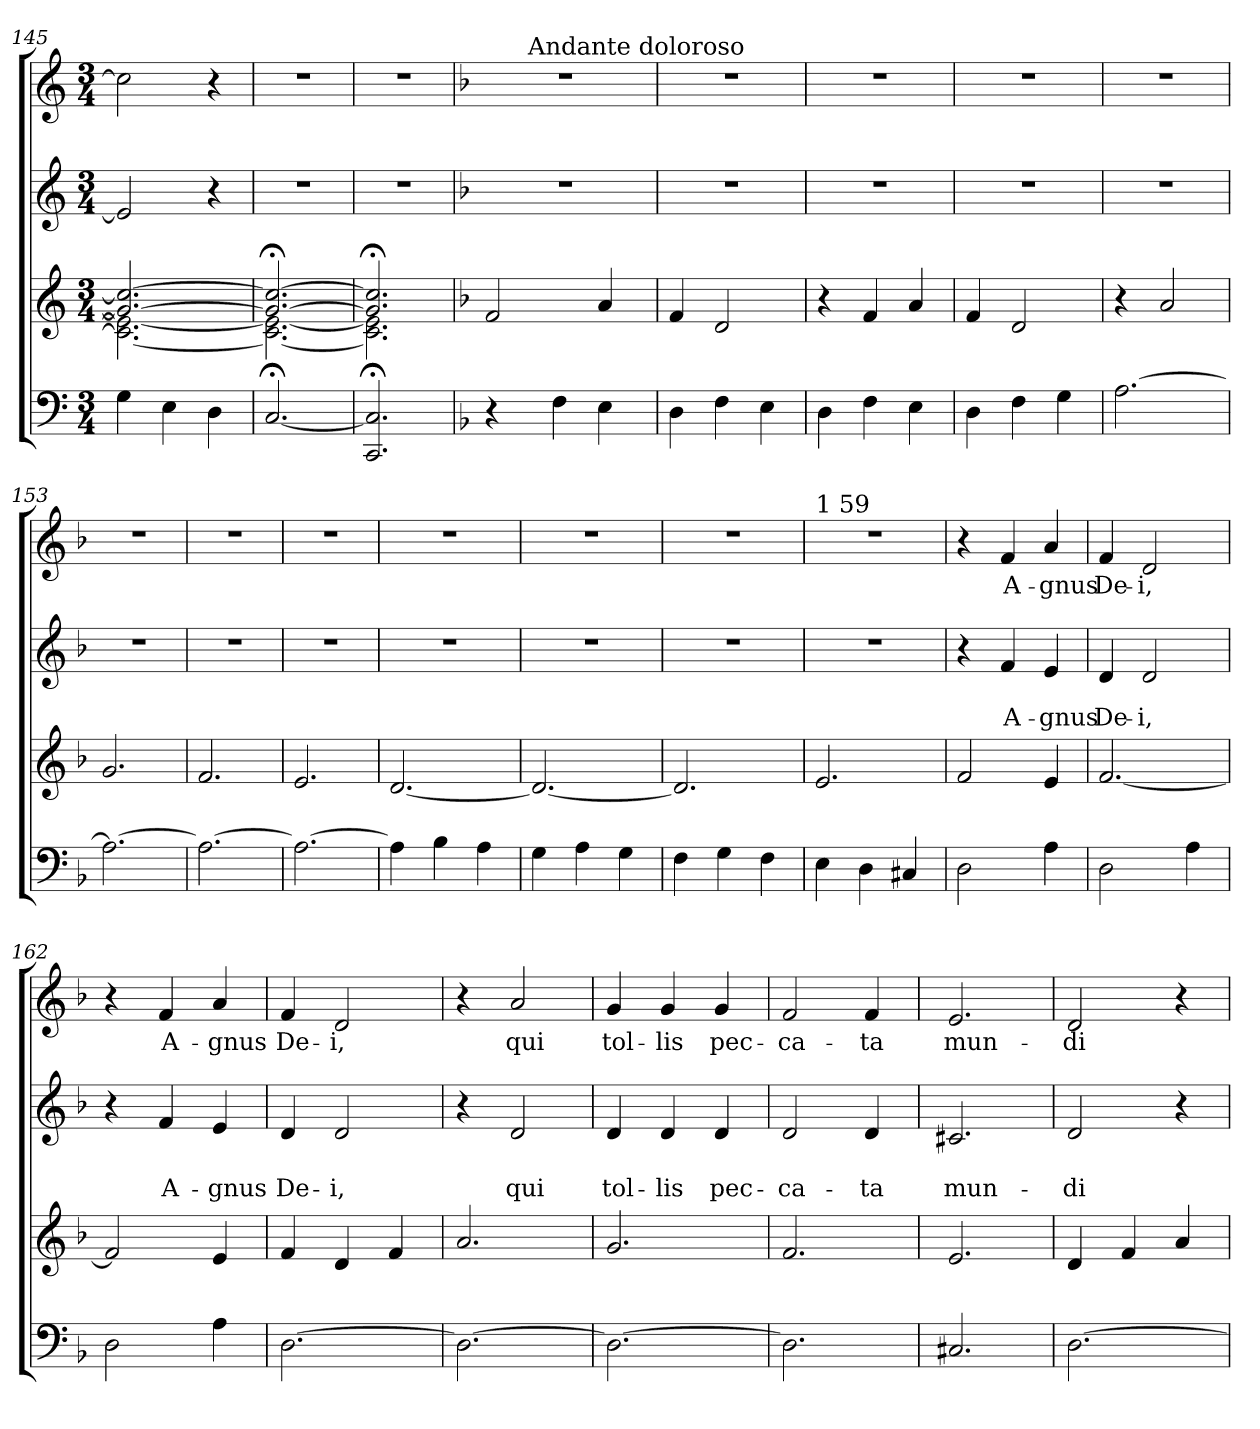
**kern	**kern	**kern	**text	**text	**kern	**text
*part3	*part3	*part2	*part2	*part2	*part1	*part1
*staff4	*staff3	*staff2	*staff2	*staff2	*staff1	*staff1
*clefF4	*clefG2	*clefG2	*	*	*clefG2	*
*k[]	*k[]	*k[]	*	*	*k[]	*
*C:	*C:	*C:	*	*	*C:	*
*M3/4	*M3/4	*M3/4	*	*	*M3/4	*
=145	=145	=145	=145	=145	=145	=145
*	*^	*	*	*	*	*
4G\	2.g/_ 2.cc/_	2.c\_ 2.e\_	2e/]	.	.	2cc\]	.
4E\	.	.	.	.	.	.	.
4D\	.	.	4r	.	.	4r	.
=146	=146	=146	=146	=146	=146	=146	=146
!	!	!	!LO:N:vis=1	!	!	!LO:N:vis=1	!
[>2.C;/	2.g/_;< 2.cc/_;<	2.c\_ 2.e\_	2.r	.	.	2.r	.
=147	=147	=147	=147	=147	=147	=147	=147
!	!	!	!LO:N:vis=1	!	!	!LO:N:vis=1	!
2.CC/; 2.C/];	2.g/];< 2.cc/];<	2.c\] 2.e\]	2.r	.	.	2.r	.
*	*v	*v	*	*	*	*	*
!!LO:PB:g=z
=148	=148	=148	=148	=148	=148	=148
*k[b-]	*k[b-]	*k[b-]	*	*	*k[b-]	*
*F:	*F:	*F:	*	*	*F:	*
*	*^	*	*	*	*	*
!	!LO:TX:a:t=Agnus Dei	!	!	!	!	!	!
!	!	!	!LO:N:vis=1	!	!	!LO:N:vis=1	!
*	*v	*v	*	*	*	*^	*
4r	2f/	2.r	.	.	2.r	8ryy	.
.	.	.	.	.	.	32ryy	.
!	!	!	!	!	!	!LO:TX:a:t=Andante doloroso	!
.	.	.	.	.	.	2ryy	.
4F\	.	.	.	.	.	.	.
4E\	4a/	.	.	.	.	.	.
.	.	.	.	.	.	16.ryy	.
=149	=149	=149	=149	=149	=149	=149	=149
!	!	!LO:N:vis=1	!	!	!LO:N:vis=1	!	!
*	*	*	*	*	*v	*v	*
4D\	4f/	2.r	.	.	2.r	.
4F\	2d/	.	.	.	.	.
4E\	.	.	.	.	.	.
=150	=150	=150	=150	=150	=150	=150
!	!	!LO:N:vis=1	!	!	!LO:N:vis=1	!
4D\	4r	2.r	.	.	2.r	.
4F\	4f/	.	.	.	.	.
4E\	4a/	.	.	.	.	.
=151	=151	=151	=151	=151	=151	=151
!	!	!LO:N:vis=1	!	!	!LO:N:vis=1	!
4D\	4f/	2.r	.	.	2.r	.
4F\	2d/	.	.	.	.	.
4G\	.	.	.	.	.	.
=152	=152	=152	=152	=152	=152	=152
!	!	!LO:N:vis=1	!	!	!LO:N:vis=1	!
[>2.A\	4r	2.r	.	.	2.r	.
.	2a/	.	.	.	.	.
=153	=153	=153	=153	=153	=153	=153
!	!	!LO:N:vis=1	!	!	!LO:N:vis=1	!
2.A\_	2.g/	2.r	.	.	2.r	.
=154	=154	=154	=154	=154	=154	=154
!	!	!LO:N:vis=1	!	!	!LO:N:vis=1	!
2.A\_	2.f/	2.r	.	.	2.r	.
=155	=155	=155	=155	=155	=155	=155
!	!	!LO:N:vis=1	!	!	!LO:N:vis=1	!
2.A\_	2.e/	2.r	.	.	2.r	.
=156	=156	=156	=156	=156	=156	=156
!	!	!LO:N:vis=1	!	!	!LO:N:vis=1	!
4A\]	[<2.d/	2.r	.	.	2.r	.
4B-\	.	.	.	.	.	.
4A\	.	.	.	.	.	.
=157	=157	=157	=157	=157	=157	=157
!	!	!LO:N:vis=1	!	!	!LO:N:vis=1	!
4G\	2.d/_	2.r	.	.	2.r	.
4A\	.	.	.	.	.	.
4G\	.	.	.	.	.	.
=158	=158	=158	=158	=158	=158	=158
!	!	!LO:N:vis=1	!	!	!LO:N:vis=1	!
4F\	2.d/]	2.r	.	.	2.r	.
4G\	.	.	.	.	.	.
4F\	.	.	.	.	.	.
!!LO:LB:g=z
=159	=159	=159	=159	=159	=159	=159
!	!	!	!	!	!LO:TX:a:t=1 59	!
!	!	!LO:N:vis=1	!	!	!LO:N:vis=1	!
4E\	2.e/	2.r	.	.	2.r	.
4D\	.	.	.	.	.	.
4C#X/	.	.	.	.	.	.
=160	=160	=160	=160	=160	=160	=160
2D\	2f/	4r	.	.	4r	.
!	!	!	!	!LO:LY:b	!	!LO:LY:b
.	.	4f/	.	A-	4f/	A-
!	!	!	!	!LO:LY:b	!	!LO:LY:b
4A\	4e/	4e/	.	-gnus	4a/	-gnus
=161	=161	=161	=161	=161	=161	=161
!	!	!	!	!LO:LY:b	!	!LO:LY:b
2D\	[<2.f/	4d/	.	De-	4f/	De-
!	!	!	!	!LO:LY:b	!	!LO:LY:b
.	.	2d/	.	-i,	2d/	-i,
4A\	.	.	.	.	.	.
=162	=162	=162	=162	=162	=162	=162
2D\	2f/]	4r	.	.	4r	.
!	!	!	!	!LO:LY:b	!	!LO:LY:b
.	.	4f/	.	A-	4f/	A-
!	!	!	!	!LO:LY:b	!	!LO:LY:b
4A\	4e/	4e/	.	-gnus	4a/	-gnus
=163	=163	=163	=163	=163	=163	=163
!	!	!	!	!LO:LY:b	!	!LO:LY:b
[>2.D\	4f/	4d/	.	De-	4f/	De-
!	!	!	!	!LO:LY:b	!	!LO:LY:b
.	4d/	2d/	.	-i,	2d/	-i,
.	4f/	.	.	.	.	.
=164	=164	=164	=164	=164	=164	=164
2.D\_	2.a/	4r	.	.	4r	.
!	!	!	!	!LO:LY:b	!	!LO:LY:b
.	.	2d/	.	qui	2a/	qui
=165	=165	=165	=165	=165	=165	=165
!	!	!	!	!LO:LY:b	!	!LO:LY:b
2.D\_	2.g/	4d/	.	tol-	4g/	tol-
!	!	!	!	!LO:LY:b	!	!LO:LY:b
.	.	4d/	.	-lis	4g/	-lis
!	!	!	!	!LO:LY:b	!	!LO:LY:b
.	.	4d/	.	pec-	4g/	pec-
=166	=166	=166	=166	=166	=166	=166
!	!	!	!	!LO:LY:b	!	!LO:LY:b
2.D\]	2.f/	2d/	.	-ca-	2f/	-ca-
!	!	!	!	!LO:LY:b	!	!LO:LY:b
.	.	4d/	.	-ta	4f/	-ta
=167	=167	=167	=167	=167	=167	=167
!	!	!	!	!LO:LY:b	!	!LO:LY:b
2.C#X/	2.e/	2.c#X/	.	mun-	2.e/	mun-
=168	=168	=168	=168	=168	=168	=168
!	!	!	!	!LO:LY:b	!	!LO:LY:b
[>2.D\	4d/	2d/	.	-di	2d/	-di
.	4f/	.	.	.	.	.
.	4a/	4r	.	.	4r	.
=	=	=	=	=	=	=
*-	*-	*-	*-	*-	*-	*-
